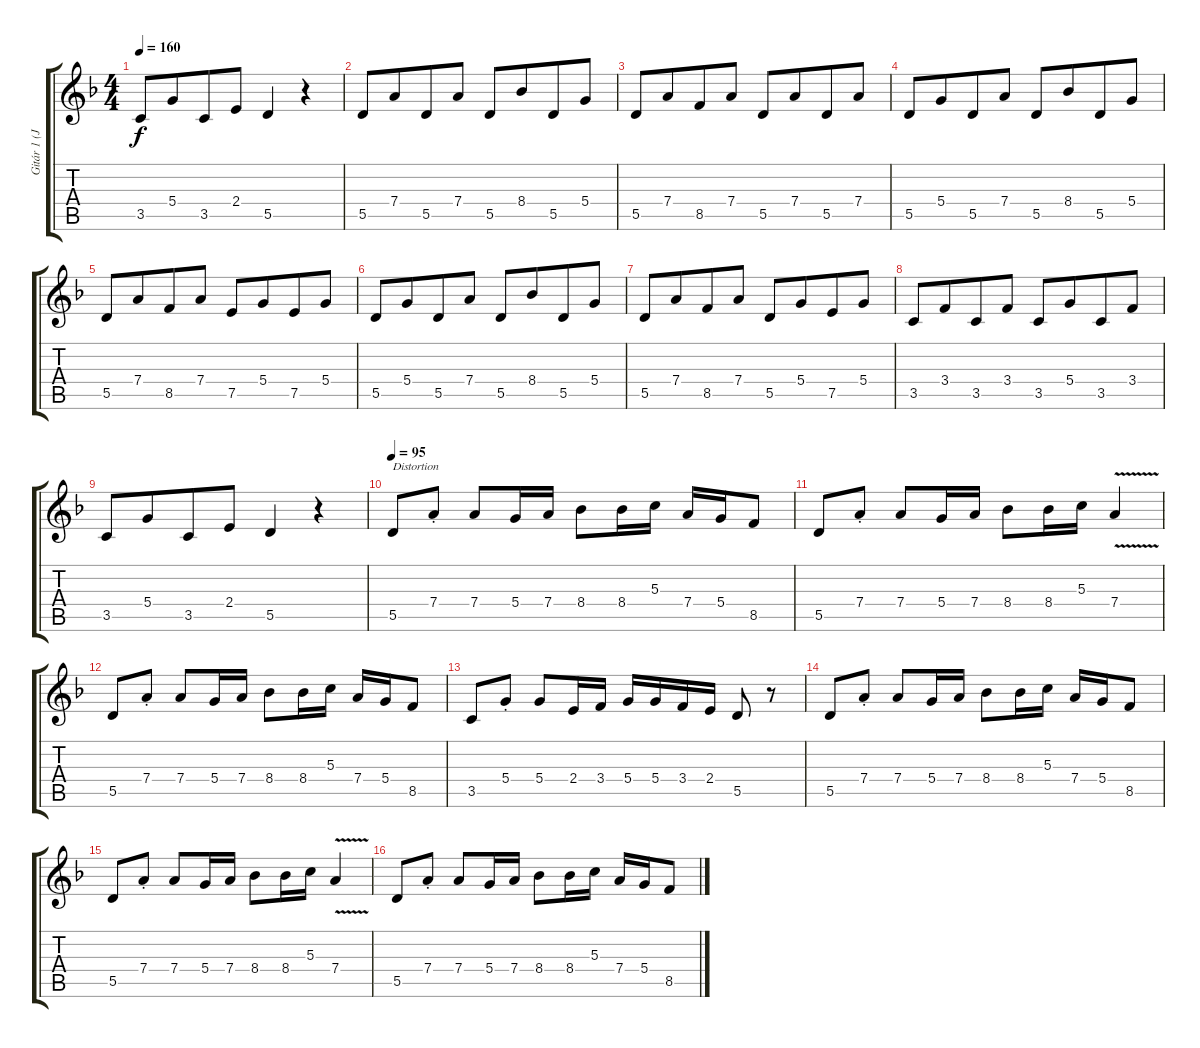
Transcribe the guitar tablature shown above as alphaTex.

\track ("Gitár 1 (Janick Gers)" "Gitár 1 (J") {instrument distortionguitar}
\staff {score tabs}
\tuning (E4 B3 G3 D3 A2 E2) {hide}
\ts (4 4)
\tempo 160
\clef g2
\ks f
3.5.8{dy f} 5.4.8{beam merge} 3.5.8 2.4.8 5.5.4 r.4 |
5.5.8 7.4.8{beam merge} 5.5.8 7.4.8 5.5.8 8.4.8{beam merge} 5.5.8 5.4.8 |
5.5.8 7.4.8{beam merge} 8.5.8 7.4.8 5.5.8 7.4.8{beam merge} 5.5.8 7.4.8 |
5.5.8 5.4.8{beam merge} 5.5.8 7.4.8 5.5.8 8.4.8{beam merge} 5.5.8 5.4.8 |
5.5.8 7.4.8{beam merge} 8.5.8 7.4.8 7.5.8 5.4.8{beam merge} 7.5.8 5.4.8 |
5.5.8 5.4.8{beam merge} 5.5.8 7.4.8 5.5.8 8.4.8{beam merge} 5.5.8 5.4.8 |
5.5.8 7.4.8{beam merge} 8.5.8 7.4.8 5.5.8 5.4.8{beam merge} 7.5.8 5.4.8 |
3.5.8 3.4.8{beam merge} 3.5.8 3.4.8 3.5.8 5.4.8{beam merge} 3.5.8 3.4.8 |
3.5.8 5.4.8{beam merge} 3.5.8 2.4.8 5.5.4 r.4 |
\tempo 95
5.5.8{txt "Distortion" instrument distortionguitar} 7.4{st}.8 7.4.8 5.4.16 7.4.16 8.4.8 8.4.16 5.3.16 7.4.16 5.4.16 8.5.8 |
5.5.8 7.4{st}.8 7.4.8 5.4.16 7.4.16 8.4.8 8.4.16 5.3.16 7.4{v}.4 |
5.5.8 7.4{st}.8 7.4.8 5.4.16 7.4.16 8.4.8 8.4.16 5.3.16 7.4.16 5.4.16 8.5.8 |
3.5.8 5.4{st}.8 5.4.8 2.4.16 3.4.16 5.4.16 5.4.16 3.4.16 2.4.16 5.5.8 r.8 |
5.5.8 7.4{st}.8 7.4.8 5.4.16 7.4.16 8.4.8 8.4.16 5.3.16 7.4.16 5.4.16 8.5.8 |
5.5.8 7.4{st}.8 7.4.8 5.4.16 7.4.16 8.4.8 8.4.16 5.3.16 7.4{v}.4 |
5.5.8 7.4{st}.8 7.4.8 5.4.16 7.4.16 8.4.8 8.4.16 5.3.16 7.4.16 5.4.16 8.5.8
